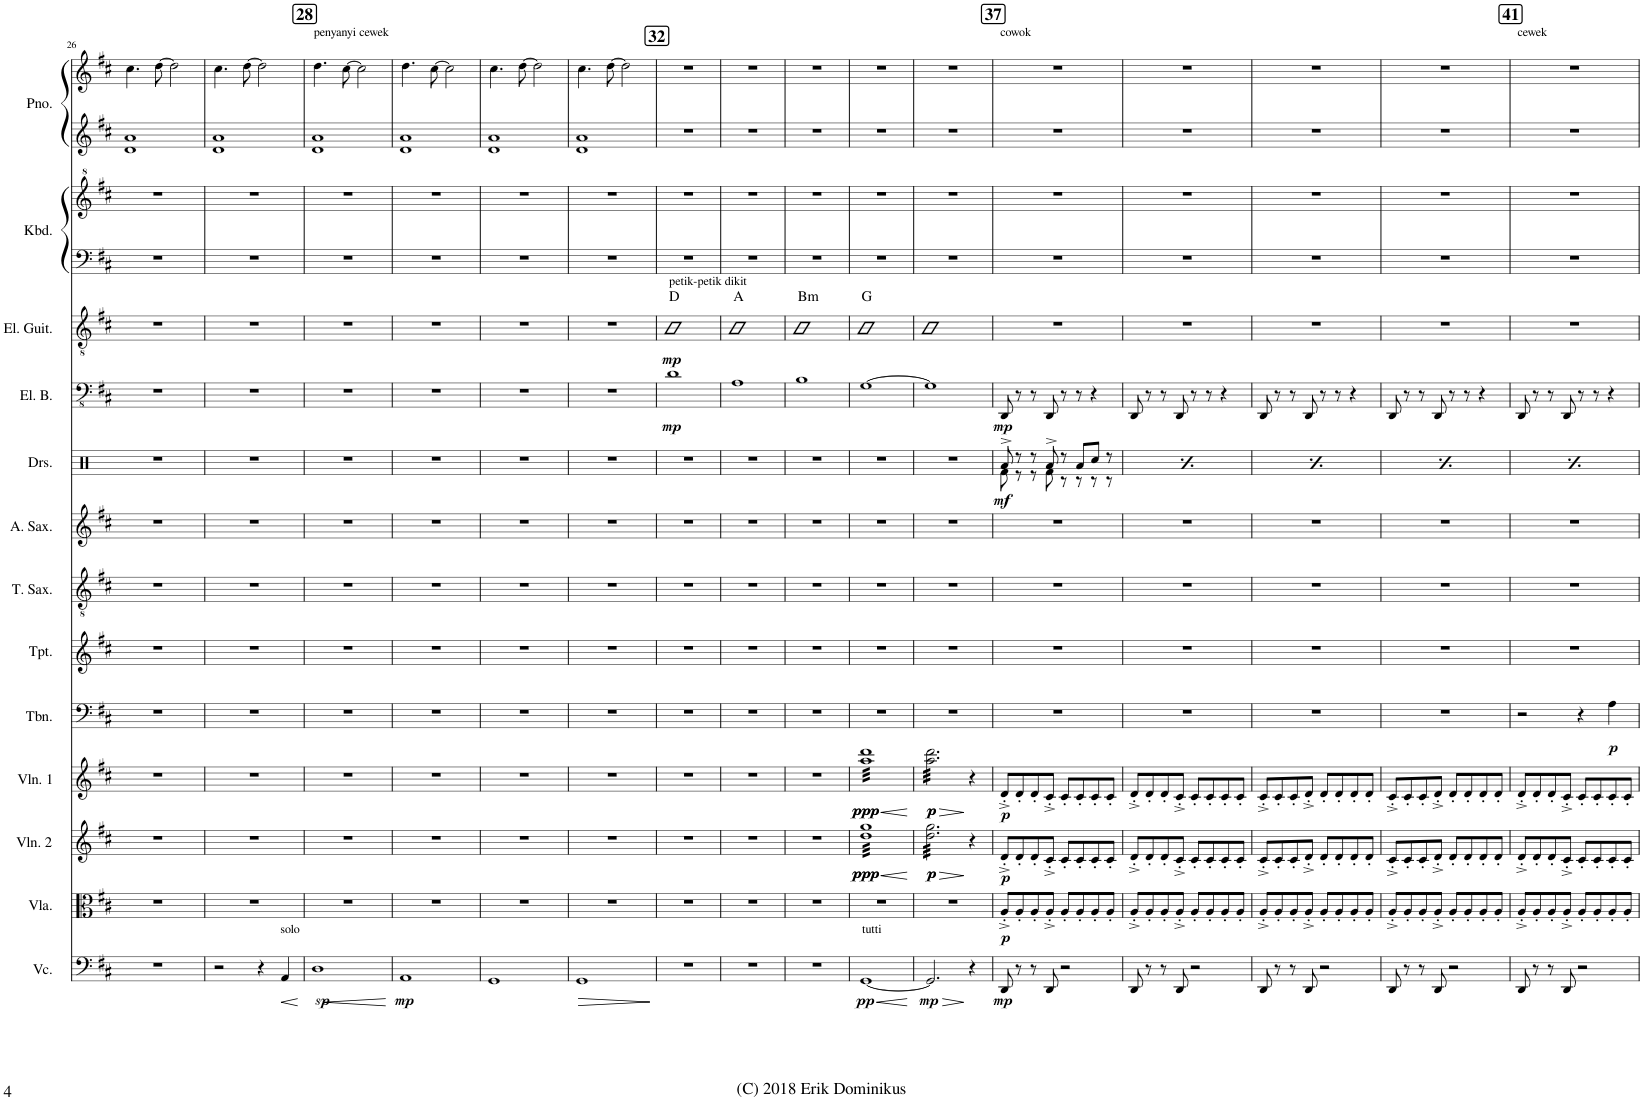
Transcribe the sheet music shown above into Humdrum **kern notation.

**kern	**dynam	**kern	**dynam	**kern	**dynam	**kern	**dynam	**kern	**dynam	**kern	**kern	**kern	**kern	**dynam	**kern	**dynam	**kern	**dynam	**harte	**kern	**kern	**kern	**kern
*part13	*part13	*part12	*part12	*part11	*part11	*part10	*part10	*part9	*part9	*part8	*part7	*part6	*part5	*part5	*part4	*part4	*part3	*part3	*part3	*part2	*part2	*part1	*part1
*staff15	*staff15	*staff14	*staff14	*staff13	*staff13	*staff12	*staff12	*staff11	*staff11	*staff10	*staff9	*staff8	*staff7	*staff7	*staff6	*staff6	*staff5	*staff5	*	*staff4	*staff3	*staff2	*staff1
*I"Violoncello	*	*I"Viola	*	*I"Violin 2	*	*I"Violin 1	*	*I"Trombone	*	*I"Trumpet	*I"Tenor Saxophone	*I"Alto Saxophone	*I"Drumset	*	*I"Electric Bass	*	*I"Electric Guitar	*	*	*I"Keyboard	*	*I"Piano	*
*I'Vc.	*	*I'Vla.	*	*I'Vln. 2	*	*I'Vln. 1	*	*I'Tbn.	*	*I'Tpt.	*I'T. Sax.	*I'A. Sax.	*I'Drs.	*	*I'El. B.	*	*I'El. Guit.	*	*	*I'Kbd.	*	*I'Pno.	*
!!LO:PB:g=z
*clefF4	*	*clefC3	*	*clefG2	*	*clefG2	*	*clefF4	*	*clefG2	*clefGv2	*clefG2	*clefX	*	*clefFv4	*	*clefGv2	*	*	*clefF4	*clefG^2	*clefG2	*clefG2
*	*	*	*	*	*	*	*	*	*	*ITrd1c2	*ITrd8c14	*ITrd5c9	*	*	*	*	*	*	*	*	*	*	*
*k[f#c#]	*	*k[f#c#]	*	*k[f#c#]	*	*k[f#c#]	*	*k[f#c#]	*	*k[f#c#]	*k[f#c#]	*k[f#c#]	*k[]	*	*k[f#c#]	*	*k[f#c#]	*	*	*k[f#c#]	*k[f#c#]	*k[f#c#]	*k[f#c#]
*M4/4	*	*M4/4	*	*M4/4	*	*M4/4	*	*M4/4	*	*M4/4	*M4/4	*M4/4	*M4/4	*	*M4/4	*	*M4/4	*	*	*M4/4	*M4/4	*M4/4	*M4/4
=26	=26	=26	=26	=26	=26	=26	=26	=26	=26	=26	=26	=26	=26	=26	=26	=26	=26	=26	=26	=26	=26	=26	=26
1r	.	1r	.	1r	.	1r	.	1r	.	1r	1r	1r	1r	.	1r	.	1r	.	.	1r	1r	1d 1a	4.cc#\
.	.	.	.	.	.	.	.	.	.	.	.	.	.	.	.	.	.	.	.	.	.	.	[8dd\
.	.	.	.	.	.	.	.	.	.	.	.	.	.	.	.	.	.	.	.	.	.	.	2dd\]
=27	=27	=27	=27	=27	=27	=27	=27	=27	=27	=27	=27	=27	=27	=27	=27	=27	=27	=27	=27	=27	=27	=27	=27
2r	.	1r	.	1r	.	1r	.	1r	.	1r	1r	1r	1r	.	1r	.	1r	.	.	1r	1r	1d 1a	4.cc#\
.	.	.	.	.	.	.	.	.	.	.	.	.	.	.	.	.	.	.	.	.	.	.	[8dd\
4r	.	.	.	.	.	.	.	.	.	.	.	.	.	.	.	.	.	.	.	.	.	.	2dd\]
!LO:TX:a:t=solo	!	!	!	!	!	!	!	!	!	!	!	!	!	!	!	!	!	!	!	!	!	!	!
!	!LO:HP:b	!	!	!	!	!	!	!	!	!	!	!	!	!	!	!	!	!	!	!	!	!	!
4AA/	<	.	.	.	.	.	.	.	.	.	.	.	.	.	.	.	.	.	.	.	.	.	.
.	[	.	.	.	.	.	.	.	.	.	.	.	.	.	.	.	.	.	.	.	.	.	.
!!LO:REH:place=s1:a:B:cj:fs=14:t=28
=28	=28	=28	=28	=28	=28	=28	=28	=28	=28	=28	=28	=28	=28	=28	=28	=28	=28	=28	=28	=28	=28	=28	=28
!	!	!	!	!	!	!	!	!	!	!	!	!	!	!	!	!	!	!	!	!	!	!	!LO:TX:a:t=penyanyi cewek
!	!LO:HP:b	!	!	!	!	!	!	!	!	!	!	!	!	!	!	!	!	!	!	!	!	!	!
!	!LO:DY:n=1:b	!	!	!	!	!	!	!	!	!	!	!	!	!	!	!	!	!	!	!	!	!	!
1D	< other-dynamics	1r	.	1r	.	1r	.	1r	.	1r	1r	1r	1r	.	1r	.	1r	.	.	1r	1r	1d 1a	4.dd\
.	.	.	.	.	.	.	.	.	.	.	.	.	.	.	.	.	.	.	.	.	.	.	[8cc#\
.	.	.	.	.	.	.	.	.	.	.	.	.	.	.	.	.	.	.	.	.	.	.	2cc#\]
.	[	.	.	.	.	.	.	.	.	.	.	.	.	.	.	.	.	.	.	.	.	.	.
=29	=29	=29	=29	=29	=29	=29	=29	=29	=29	=29	=29	=29	=29	=29	=29	=29	=29	=29	=29	=29	=29	=29	=29
!	!LO:DY:b	!	!	!	!	!	!	!	!	!	!	!	!	!	!	!	!	!	!	!	!	!	!
1AA	mp	1r	.	1r	.	1r	.	1r	.	1r	1r	1r	1r	.	1r	.	1r	.	.	1r	1r	1d 1a	4.dd\
.	.	.	.	.	.	.	.	.	.	.	.	.	.	.	.	.	.	.	.	.	.	.	[8cc#\
.	.	.	.	.	.	.	.	.	.	.	.	.	.	.	.	.	.	.	.	.	.	.	2cc#\]
=30	=30	=30	=30	=30	=30	=30	=30	=30	=30	=30	=30	=30	=30	=30	=30	=30	=30	=30	=30	=30	=30	=30	=30
1GG	.	1r	.	1r	.	1r	.	1r	.	1r	1r	1r	1r	.	1r	.	1r	.	.	1r	1r	1d 1a	4.cc#\
.	.	.	.	.	.	.	.	.	.	.	.	.	.	.	.	.	.	.	.	.	.	.	[8dd\
.	.	.	.	.	.	.	.	.	.	.	.	.	.	.	.	.	.	.	.	.	.	.	2dd\]
=31	=31	=31	=31	=31	=31	=31	=31	=31	=31	=31	=31	=31	=31	=31	=31	=31	=31	=31	=31	=31	=31	=31	=31
!	!LO:HP:b	!	!	!	!	!	!	!	!	!	!	!	!	!	!	!	!	!	!	!	!	!	!
1GG	>	1r	.	1r	.	1r	.	1r	.	1r	1r	1r	1r	.	1r	.	1r	.	.	1r	1r	1d 1a	4.cc#\
.	.	.	.	.	.	.	.	.	.	.	.	.	.	.	.	.	.	.	.	.	.	.	[8dd\
.	.	.	.	.	.	.	.	.	.	.	.	.	.	.	.	.	.	.	.	.	.	.	2dd\]
.	]	.	.	.	.	.	.	.	.	.	.	.	.	.	.	.	.	.	.	.	.	.	.
!!LO:REH:place=s1:a:B:cj:fs=14:t=32
=32	=32	=32	=32	=32	=32	=32	=32	=32	=32	=32	=32	=32	=32	=32	=32	=32	=32	=32	=32	=32	=32	=32	=32
!	!	!	!	!	!	!	!	!	!	!	!	!	!	!	!	!	!LO:TX:a:t=petik-petik dikit	!	!	!	!	!	!
!	!	!	!	!	!	!	!	!	!	!	!	!	!	!	!	!LO:DY:b	!	!LO:DY:b	!	!	!	!	!
1r	.	1r	.	1r	.	1r	.	1r	.	1r	1r	1r	1r	.	1D	mp	1B	mp	D:maj	1r	1r	1r	1r
=33	=33	=33	=33	=33	=33	=33	=33	=33	=33	=33	=33	=33	=33	=33	=33	=33	=33	=33	=33	=33	=33	=33	=33
1r	.	1r	.	1r	.	1r	.	1r	.	1r	1r	1r	1r	.	1AA	.	1B	.	A:maj	1r	1r	1r	1r
=34	=34	=34	=34	=34	=34	=34	=34	=34	=34	=34	=34	=34	=34	=34	=34	=34	=34	=34	=34	=34	=34	=34	=34
!	!	!	!	!	!	!	!	!	!	!	!	!	!	!	!	!	!	!	!LO:H:kt=m	!	!	!	!
1r	.	1r	.	1r	.	1r	.	1r	.	1r	1r	1r	1r	.	1BB	.	1B	.	B:min	1r	1r	1r	1r
=35	=35	=35	=35	=35	=35	=35	=35	=35	=35	=35	=35	=35	=35	=35	=35	=35	=35	=35	=35	=35	=35	=35	=35
!LO:TX:a:t=tutti	!	!	!	!	!	!	!	!	!	!	!	!	!	!	!	!	!	!	!	!	!	!	!
!	!LO:HP:b	!	!	!	!LO:HP:b	!	!LO:HP:b	!	!	!	!	!	!	!	!	!	!	!	!	!	!	!	!
!	!LO:DY:n=1:b	!	!	!	!LO:DY:n=1:b	!	!	!	!	!	!	!	!	!	!	!	!	!	!	!	!	!	!
!	!	!	!	!	!LO:DY:n=2:b	!	!LO:DY:n=1:b	!	!	!	!	!	!	!	!	!	!	!	!	!	!	!	!
!	!	!	!	!	!	!	!LO:DY:n=2:b	!	!	!	!	!	!	!	!	!	!	!	!	!	!	!	!
*	*	*	*	*tremolo	*	*	*	*	*	*	*	*	*	*	*	*	*	*	*	*	*	*	*
*	*	*	*	*	*	*tremolo	*	*	*	*	*	*	*	*	*	*	*	*	*	*	*	*	*
[1GG	< pp	1r	.	32dd 32ggLLL	< ppp ppp	32aa 32dddLLL	< ppp ppp	1r	.	1r	1r	1r	1r	.	[1GG	.	1B	.	G:maj	1r	1r	1r	1r
.	.	.	.	32dd 32gg	.	32aa 32ddd	.	.	.	.	.	.	.	.	.	.	.	.	.	.	.	.	.
.	.	.	.	32dd 32gg	.	32aa 32ddd	.	.	.	.	.	.	.	.	.	.	.	.	.	.	.	.	.
.	.	.	.	32dd 32gg	.	32aa 32ddd	.	.	.	.	.	.	.	.	.	.	.	.	.	.	.	.	.
.	.	.	.	32dd 32gg	.	32aa 32ddd	.	.	.	.	.	.	.	.	.	.	.	.	.	.	.	.	.
.	.	.	.	32dd 32gg	.	32aa 32ddd	.	.	.	.	.	.	.	.	.	.	.	.	.	.	.	.	.
.	.	.	.	32dd 32gg	.	32aa 32ddd	.	.	.	.	.	.	.	.	.	.	.	.	.	.	.	.	.
.	.	.	.	32dd 32gg	.	32aa 32ddd	.	.	.	.	.	.	.	.	.	.	.	.	.	.	.	.	.
.	.	.	.	32dd 32gg	.	32aa 32ddd	.	.	.	.	.	.	.	.	.	.	.	.	.	.	.	.	.
.	.	.	.	32dd 32gg	.	32aa 32ddd	.	.	.	.	.	.	.	.	.	.	.	.	.	.	.	.	.
.	.	.	.	32dd 32gg	.	32aa 32ddd	.	.	.	.	.	.	.	.	.	.	.	.	.	.	.	.	.
.	.	.	.	32dd 32gg	.	32aa 32ddd	.	.	.	.	.	.	.	.	.	.	.	.	.	.	.	.	.
.	.	.	.	32dd 32gg	.	32aa 32ddd	.	.	.	.	.	.	.	.	.	.	.	.	.	.	.	.	.
.	.	.	.	32dd 32gg	.	32aa 32ddd	.	.	.	.	.	.	.	.	.	.	.	.	.	.	.	.	.
.	.	.	.	32dd 32gg	.	32aa 32ddd	.	.	.	.	.	.	.	.	.	.	.	.	.	.	.	.	.
.	.	.	.	32dd 32gg	.	32aa 32ddd	.	.	.	.	.	.	.	.	.	.	.	.	.	.	.	.	.
.	.	.	.	32dd 32gg	.	32aa 32ddd	.	.	.	.	.	.	.	.	.	.	.	.	.	.	.	.	.
.	.	.	.	32dd 32gg	.	32aa 32ddd	.	.	.	.	.	.	.	.	.	.	.	.	.	.	.	.	.
.	.	.	.	32dd 32gg	.	32aa 32ddd	.	.	.	.	.	.	.	.	.	.	.	.	.	.	.	.	.
.	.	.	.	32dd 32gg	.	32aa 32ddd	.	.	.	.	.	.	.	.	.	.	.	.	.	.	.	.	.
.	.	.	.	32dd 32gg	.	32aa 32ddd	.	.	.	.	.	.	.	.	.	.	.	.	.	.	.	.	.
.	.	.	.	32dd 32gg	.	32aa 32ddd	.	.	.	.	.	.	.	.	.	.	.	.	.	.	.	.	.
.	.	.	.	32dd 32gg	.	32aa 32ddd	.	.	.	.	.	.	.	.	.	.	.	.	.	.	.	.	.
.	.	.	.	32dd 32gg	.	32aa 32ddd	.	.	.	.	.	.	.	.	.	.	.	.	.	.	.	.	.
.	.	.	.	32dd 32gg	.	32aa 32ddd	.	.	.	.	.	.	.	.	.	.	.	.	.	.	.	.	.
.	.	.	.	32dd 32gg	.	32aa 32ddd	.	.	.	.	.	.	.	.	.	.	.	.	.	.	.	.	.
.	.	.	.	32dd 32gg	.	32aa 32ddd	.	.	.	.	.	.	.	.	.	.	.	.	.	.	.	.	.
.	.	.	.	32dd 32gg	.	32aa 32ddd	.	.	.	.	.	.	.	.	.	.	.	.	.	.	.	.	.
.	.	.	.	32dd 32gg	.	32aa 32ddd	.	.	.	.	.	.	.	.	.	.	.	.	.	.	.	.	.
.	.	.	.	32dd 32gg	.	32aa 32ddd	.	.	.	.	.	.	.	.	.	.	.	.	.	.	.	.	.
.	.	.	.	32dd 32gg	.	32aa 32ddd	.	.	.	.	.	.	.	.	.	.	.	.	.	.	.	.	.
.	.	.	.	32dd 32ggJJJ	.	32aa 32dddJJJ	.	.	.	.	.	.	.	.	.	.	.	.	.	.	.	.	.
.	[	.	.	.	[	.	[	.	.	.	.	.	.	.	.	.	.	.	.	.	.	.	.
=36	=36	=36	=36	=36	=36	=36	=36	=36	=36	=36	=36	=36	=36	=36	=36	=36	=36	=36	=36	=36	=36	=36	=36
!	!LO:HP:b	!	!	!	!LO:HP:b	!	!LO:HP:b	!	!	!	!	!	!	!	!	!	!	!	!	!	!	!	!
!	!LO:DY:n=1:b	!	!	!	!LO:DY:n=1:b	!	!	!	!	!	!	!	!	!	!	!	!	!	!	!	!	!	!
!	!	!	!	!	!LO:DY:n=2:b	!	!LO:DY:n=1:b	!	!	!	!	!	!	!	!	!	!	!	!	!	!	!	!
!	!	!	!	!	!	!	!LO:DY:n=2:b	!	!	!	!	!	!	!	!	!	!	!	!	!	!	!	!
2.GG/]	> mp	1r	.	32dd\ 32gg\LLL	> p p	32aa\ 32ddd\LLL	> p p	1r	.	1r	1r	1r	1r	.	1GG]	.	1B	.	.	1r	1r	1r	1r
.	.	.	.	32dd\ 32gg\	.	32aa\ 32ddd\	.	.	.	.	.	.	.	.	.	.	.	.	.	.	.	.	.
.	.	.	.	32dd\ 32gg\	.	32aa\ 32ddd\	.	.	.	.	.	.	.	.	.	.	.	.	.	.	.	.	.
.	.	.	.	32dd\ 32gg\	.	32aa\ 32ddd\	.	.	.	.	.	.	.	.	.	.	.	.	.	.	.	.	.
.	.	.	.	32dd\ 32gg\	.	32aa\ 32ddd\	.	.	.	.	.	.	.	.	.	.	.	.	.	.	.	.	.
.	.	.	.	32dd\ 32gg\	.	32aa\ 32ddd\	.	.	.	.	.	.	.	.	.	.	.	.	.	.	.	.	.
.	.	.	.	32dd\ 32gg\	.	32aa\ 32ddd\	.	.	.	.	.	.	.	.	.	.	.	.	.	.	.	.	.
.	.	.	.	32dd\ 32gg\	.	32aa\ 32ddd\	.	.	.	.	.	.	.	.	.	.	.	.	.	.	.	.	.
.	.	.	.	32dd\ 32gg\	.	32aa\ 32ddd\	.	.	.	.	.	.	.	.	.	.	.	.	.	.	.	.	.
.	.	.	.	32dd\ 32gg\	.	32aa\ 32ddd\	.	.	.	.	.	.	.	.	.	.	.	.	.	.	.	.	.
.	.	.	.	32dd\ 32gg\	.	32aa\ 32ddd\	.	.	.	.	.	.	.	.	.	.	.	.	.	.	.	.	.
.	.	.	.	32dd\ 32gg\	.	32aa\ 32ddd\	.	.	.	.	.	.	.	.	.	.	.	.	.	.	.	.	.
.	.	.	.	32dd\ 32gg\	.	32aa\ 32ddd\	.	.	.	.	.	.	.	.	.	.	.	.	.	.	.	.	.
.	.	.	.	32dd\ 32gg\	.	32aa\ 32ddd\	.	.	.	.	.	.	.	.	.	.	.	.	.	.	.	.	.
.	.	.	.	32dd\ 32gg\	.	32aa\ 32ddd\	.	.	.	.	.	.	.	.	.	.	.	.	.	.	.	.	.
.	.	.	.	32dd\ 32gg\	.	32aa\ 32ddd\	.	.	.	.	.	.	.	.	.	.	.	.	.	.	.	.	.
.	.	.	.	32dd\ 32gg\	.	32aa\ 32ddd\	.	.	.	.	.	.	.	.	.	.	.	.	.	.	.	.	.
.	.	.	.	32dd\ 32gg\	.	32aa\ 32ddd\	.	.	.	.	.	.	.	.	.	.	.	.	.	.	.	.	.
.	.	.	.	32dd\ 32gg\	.	32aa\ 32ddd\	.	.	.	.	.	.	.	.	.	.	.	.	.	.	.	.	.
.	.	.	.	32dd\ 32gg\	.	32aa\ 32ddd\	.	.	.	.	.	.	.	.	.	.	.	.	.	.	.	.	.
.	.	.	.	32dd\ 32gg\	.	32aa\ 32ddd\	.	.	.	.	.	.	.	.	.	.	.	.	.	.	.	.	.
.	.	.	.	32dd\ 32gg\	.	32aa\ 32ddd\	.	.	.	.	.	.	.	.	.	.	.	.	.	.	.	.	.
.	.	.	.	32dd\ 32gg\	.	32aa\ 32ddd\	.	.	.	.	.	.	.	.	.	.	.	.	.	.	.	.	.
.	.	.	.	32dd\ 32gg\JJJ	.	32aa\ 32ddd\JJJ	.	.	.	.	.	.	.	.	.	.	.	.	.	.	.	.	.
*	*	*	*	*	*	*Xtremolo	*	*	*	*	*	*	*	*	*	*	*	*	*	*	*	*	*
*	*	*	*	*Xtremolo	*	*	*	*	*	*	*	*	*	*	*	*	*	*	*	*	*	*	*
4r	]	.	.	4r	]	4r	]	.	.	.	.	.	.	.	.	.	.	.	.	.	.	.	.
!!LO:REH:place=s1:a:B:cj:fs=14:t=37
=37	=37	=37	=37	=37	=37	=37	=37	=37	=37	=37	=37	=37	=37	=37	=37	=37	=37	=37	=37	=37	=37	=37	=37
*	*	*	*	*	*	*	*	*	*	*	*	*	*^	*	*	*	*	*	*	*	*	*	*
!	!	!	!	!	!	!	!	!	!	!	!	!	!	!	!	!	!	!	!	!	!	!	!	!LO:TX:a:t=cowok
!	!LO:DY:b	!	!LO:DY:b	!	!LO:DY:b	!	!LO:DY:b	!	!	!	!	!	!	!	!LO:DY:b	!	!LO:DY:b	!	!	!	!	!	!	!
8DD/	mp	8A'^/L	p	8d'^/L	p	8d'^/L	p	1r	.	1r	1r	1r	8Ra^/	8Rf\	mf	8DDD/	mp	1r	.	.	1r	1r	1r	1r
8r	.	8A'/	.	8d'/	.	8d'/	.	.	.	.	.	.	8r	8r	.	8r	.	.	.	.	.	.	.	.
8r	.	8A'/	.	8d'/	.	8d'/	.	.	.	.	.	.	8r	8r	.	8r	.	.	.	.	.	.	.	.
8DD/	.	8A'^/J	.	8c#'^/J	.	8c#'^/J	.	.	.	.	.	.	8Ra^/	8Rf\	.	8DDD/	.	.	.	.	.	.	.	.
2r	.	8A'/L	.	8c#'/L	.	8c#'/L	.	.	.	.	.	.	8r	8r	.	8r	.	.	.	.	.	.	.	.
.	.	8A'/	.	8c#'/	.	8c#'/	.	.	.	.	.	.	8Ra/L	8r	.	8r	.	.	.	.	.	.	.	.
.	.	8A'/	.	8c#'/	.	8c#'/	.	.	.	.	.	.	8Rcc/J	8r	.	4r	.	.	.	.	.	.	.	.
.	.	8A'/J	.	8c#'/J	.	8c#'/J	.	.	.	.	.	.	8r	8r	.	.	.	.	.	.	.	.	.	.
=38	=38	=38	=38	=38	=38	=38	=38	=38	=38	=38	=38	=38	=38	=38	=38	=38	=38	=38	=38	=38	=38	=38	=38	=38
!	!	!	!	!	!	!	!	!	!	!	!	!	!	!	!LO:DY:b	!	!	!	!	!	!	!	!	!
8DD/	.	8A'^/L	.	8d'^/L	.	8d'^/L	.	1r	.	1r	1r	1r	8Ra^/	8Rf\	mf	8DDD/	.	1r	.	.	1r	1r	1r	1r
8r	.	8A'/	.	8d'/	.	8d'/	.	.	.	.	.	.	8r	8r	.	8r	.	.	.	.	.	.	.	.
8r	.	8A'/	.	8d'/	.	8d'/	.	.	.	.	.	.	8r	8r	.	8r	.	.	.	.	.	.	.	.
8DD/	.	8A'^/J	.	8c#'^/J	.	8c#'^/J	.	.	.	.	.	.	8Ra^/	8Rf\	.	8DDD/	.	.	.	.	.	.	.	.
2r	.	8A'/L	.	8c#'/L	.	8c#'/L	.	.	.	.	.	.	8r	8r	.	8r	.	.	.	.	.	.	.	.
.	.	8A'/	.	8c#'/	.	8c#'/	.	.	.	.	.	.	8Ra/L	8r	.	8r	.	.	.	.	.	.	.	.
.	.	8A'/	.	8c#'/	.	8c#'/	.	.	.	.	.	.	8Rcc/J	8r	.	4r	.	.	.	.	.	.	.	.
.	.	8A'/J	.	8c#'/J	.	8c#'/J	.	.	.	.	.	.	8r	8r	.	.	.	.	.	.	.	.	.	.
=39	=39	=39	=39	=39	=39	=39	=39	=39	=39	=39	=39	=39	=39	=39	=39	=39	=39	=39	=39	=39	=39	=39	=39	=39
!	!	!	!	!	!	!	!	!	!	!	!	!	!	!	!LO:DY:b	!	!	!	!	!	!	!	!	!
8DD/	.	8A'^/L	.	8c#'^/L	.	8c#'^/L	.	1r	.	1r	1r	1r	8Ra^/	8Rf\	mf	8DDD/	.	1r	.	.	1r	1r	1r	1r
8r	.	8A'/	.	8c#'/	.	8c#'/	.	.	.	.	.	.	8r	8r	.	8r	.	.	.	.	.	.	.	.
8r	.	8A'/	.	8c#'/	.	8c#'/	.	.	.	.	.	.	8r	8r	.	8r	.	.	.	.	.	.	.	.
8DD/	.	8A'^/J	.	8d'^/J	.	8d'^/J	.	.	.	.	.	.	8Ra^/	8Rf\	.	8DDD/	.	.	.	.	.	.	.	.
2r	.	8A'/L	.	8d'/L	.	8d'/L	.	.	.	.	.	.	8r	8r	.	8r	.	.	.	.	.	.	.	.
.	.	8A'/	.	8d'/	.	8d'/	.	.	.	.	.	.	8Ra/L	8r	.	8r	.	.	.	.	.	.	.	.
.	.	8A'/	.	8d'/	.	8d'/	.	.	.	.	.	.	8Rcc/J	8r	.	4r	.	.	.	.	.	.	.	.
.	.	8A'/J	.	8d'/J	.	8d'/J	.	.	.	.	.	.	8r	8r	.	.	.	.	.	.	.	.	.	.
=40	=40	=40	=40	=40	=40	=40	=40	=40	=40	=40	=40	=40	=40	=40	=40	=40	=40	=40	=40	=40	=40	=40	=40	=40
!	!	!	!	!	!	!	!	!	!	!	!	!	!	!	!LO:DY:b	!	!	!	!	!	!	!	!	!
8DD/	.	8A'^/L	.	8c#'^/L	.	8c#'^/L	.	1r	.	1r	1r	1r	8Ra^/	8Rf\	mf	8DDD/	.	1r	.	.	1r	1r	1r	1r
8r	.	8A'/	.	8c#'/	.	8c#'/	.	.	.	.	.	.	8r	8r	.	8r	.	.	.	.	.	.	.	.
8r	.	8A'/	.	8c#'/	.	8c#'/	.	.	.	.	.	.	8r	8r	.	8r	.	.	.	.	.	.	.	.
8DD/	.	8A'^/J	.	8d'^/J	.	8d'^/J	.	.	.	.	.	.	8Ra^/	8Rf\	.	8DDD/	.	.	.	.	.	.	.	.
2r	.	8A'/L	.	8d'/L	.	8d'/L	.	.	.	.	.	.	8r	8r	.	8r	.	.	.	.	.	.	.	.
.	.	8A'/	.	8d'/	.	8d'/	.	.	.	.	.	.	8Ra/L	8r	.	8r	.	.	.	.	.	.	.	.
.	.	8A'/	.	8d'/	.	8d'/	.	.	.	.	.	.	8Rcc/J	8r	.	4r	.	.	.	.	.	.	.	.
.	.	8A'/J	.	8d'/J	.	8d'/J	.	.	.	.	.	.	8r	8r	.	.	.	.	.	.	.	.	.	.
!!LO:REH:place=s1:a:B:cj:fs=14:t=41
=41	=41	=41	=41	=41	=41	=41	=41	=41	=41	=41	=41	=41	=41	=41	=41	=41	=41	=41	=41	=41	=41	=41	=41	=41
!	!	!	!	!	!	!	!	!	!	!	!	!	!	!	!	!	!	!	!	!	!	!	!	!LO:TX:a:t=cewek
!	!	!	!	!	!	!	!	!	!	!	!	!	!	!	!LO:DY:b	!	!	!	!	!	!	!	!	!
8DD/	.	8A'^/L	.	8d'^/L	.	8d'^/L	.	2r	.	1r	1r	1r	8Ra^/	8Rf\	mf	8DDD/	.	1r	.	.	1r	1r	1r	1r
8r	.	8A'/	.	8d'/	.	8d'/	.	.	.	.	.	.	8r	8r	.	8r	.	.	.	.	.	.	.	.
8r	.	8A'/	.	8d'/	.	8d'/	.	.	.	.	.	.	8r	8r	.	8r	.	.	.	.	.	.	.	.
8DD/	.	8A'^/J	.	8c#'^/J	.	8c#'^/J	.	.	.	.	.	.	8Ra^/	8Rf\	.	8DDD/	.	.	.	.	.	.	.	.
2r	.	8A'/L	.	8c#'/L	.	8c#'/L	.	4r	.	.	.	.	8r	8r	.	8r	.	.	.	.	.	.	.	.
.	.	8A'/	.	8c#'/	.	8c#'/	.	.	.	.	.	.	8Ra/L	8r	.	8r	.	.	.	.	.	.	.	.
!	!	!	!	!	!	!	!	!	!LO:DY:b	!	!	!	!	!	!	!	!	!	!	!	!	!	!	!
.	.	8A'/	.	8c#'/	.	8c#'/	.	4A\	p	.	.	.	8Rcc/J	8r	.	4r	.	.	.	.	.	.	.	.
.	.	8A'/J	.	8c#'/J	.	8c#'/J	.	.	.	.	.	.	8r	8r	.	.	.	.	.	.	.	.	.	.
*	*	*	*	*	*	*	*	*	*	*	*	*	*v	*v	*	*	*	*	*	*	*	*	*	*
=	=	=	=	=	=	=	=	=	=	=	=	=	=	=	=	=	=	=	=	=	=	=	=
*-	*-	*-	*-	*-	*-	*-	*-	*-	*-	*-	*-	*-	*-	*-	*-	*-	*-	*-	*-	*-	*-	*-	*-
